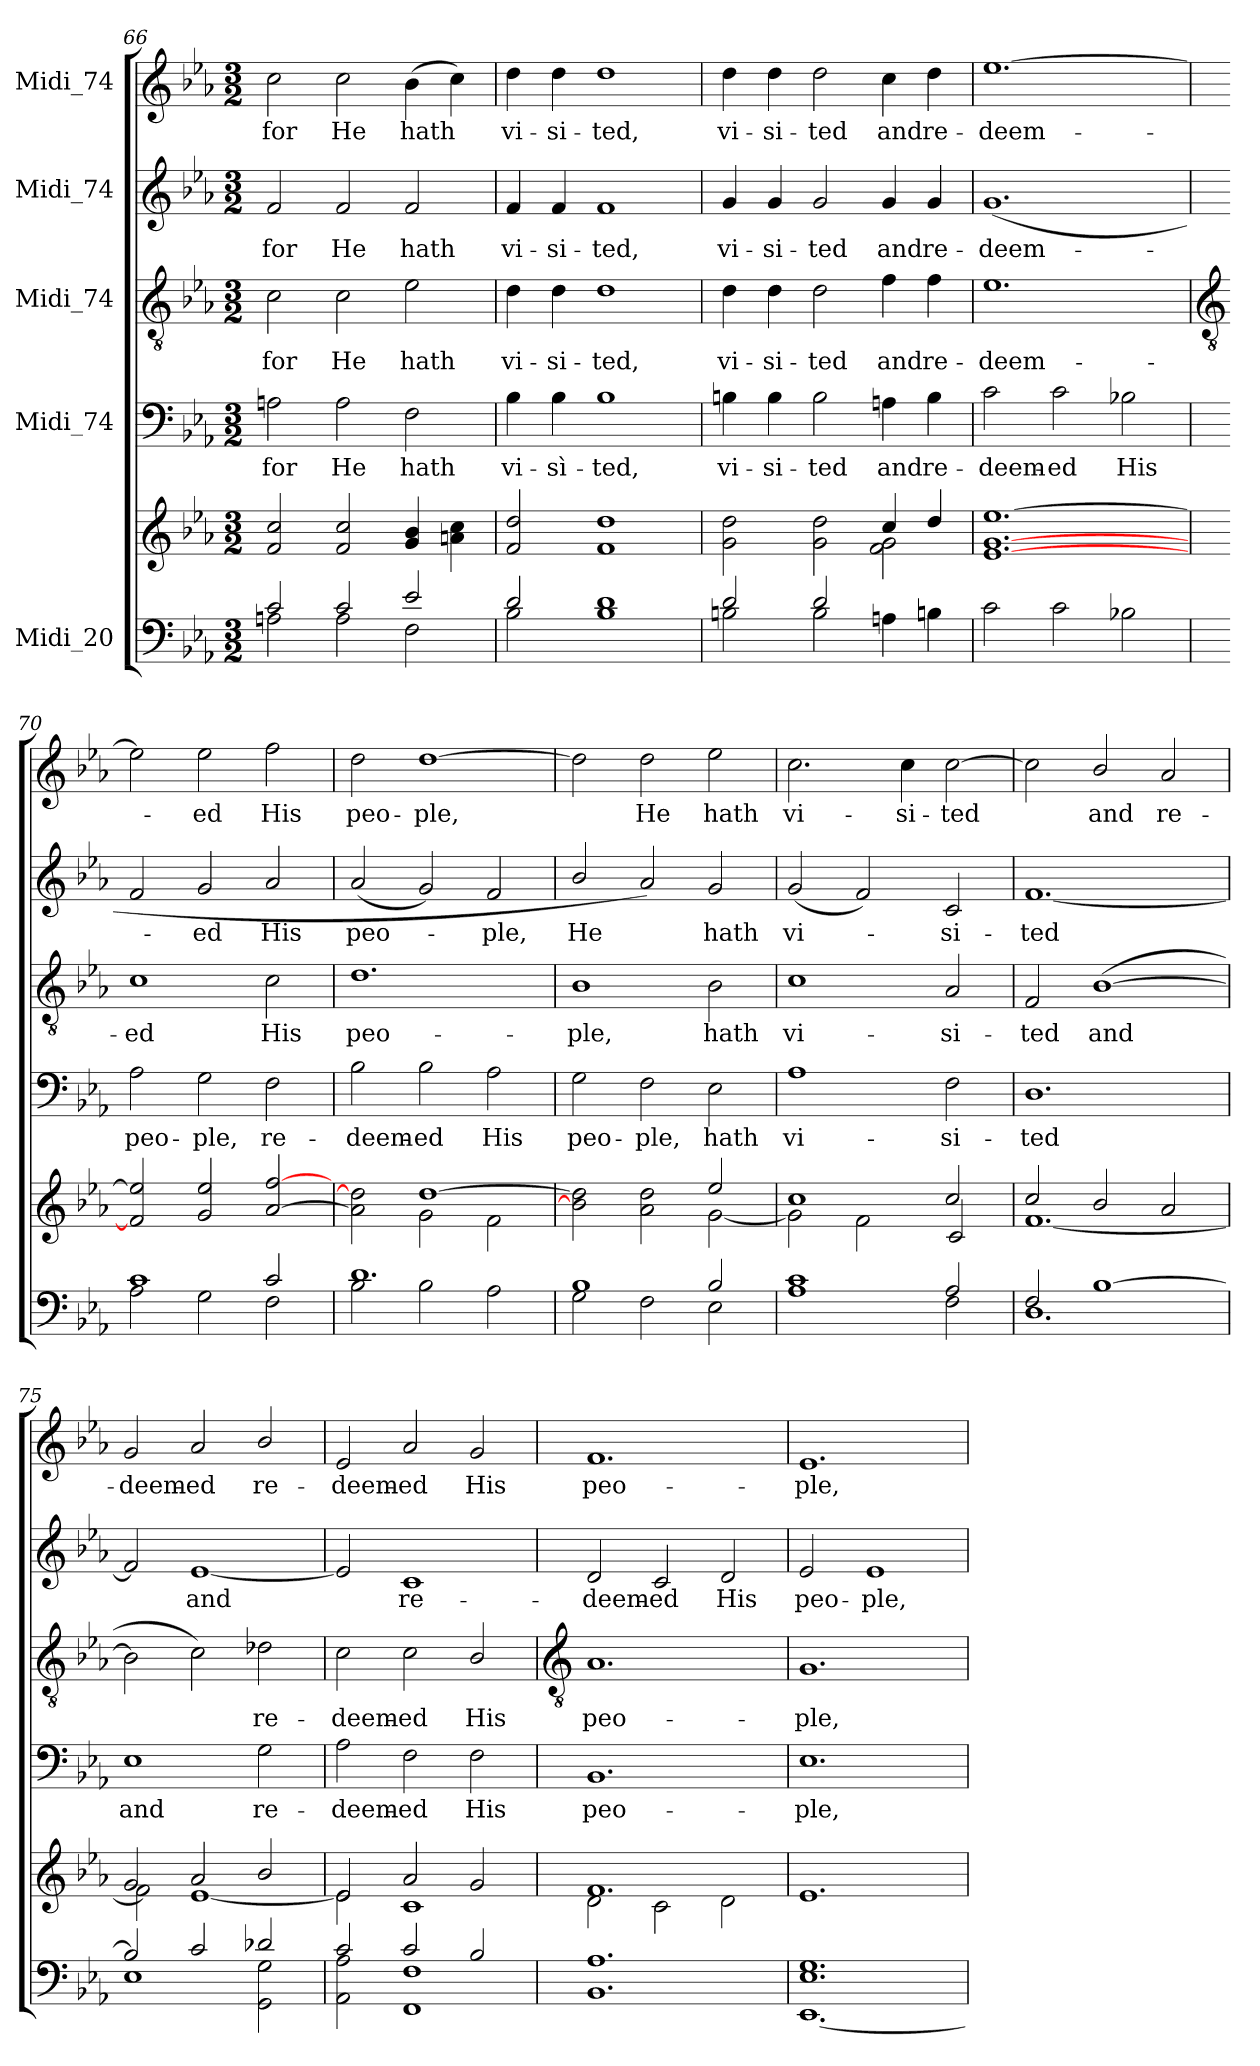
**kern	**kern	**kern	**text	**kern	**text	**kern	**text	**kern	**text
*part5	*part5	*part4	*part4	*part3	*part3	*part2	*part2	*part1	*part1
*staff6	*staff5	*staff4	*staff4	*staff3	*staff3	*staff2	*staff2	*staff1	*staff1
*I"Midi_20	*	*I"Midi_74	*	*I"Midi_74	*	*I"Midi_74	*	*I"Midi_74	*
*clefF4	*clefG2	*clefF4	*	*clefGv2	*	*clefG2	*	*clefG2	*
*k[b-e-a-]	*k[b-e-a-]	*k[b-e-a-]	*	*k[b-e-a-]	*	*k[b-e-a-]	*	*k[b-e-a-]	*
*E-:	*E-:	*E-:	*	*E-:	*	*E-:	*	*E-:	*
*M3/2	*M3/2	*M3/2	*	*M3/2	*	*M3/2	*	*M3/2	*
=66	=66	=66	=66	=66	=66	=66	=66	=66	=66
*^	*^	*	*	*	*	*	*	*	*
!	!	!	!	!	!LO:LY:b	!	!LO:LY:b	!	!LO:LY:b	!	!LO:LY:b
2c/	2An\	2f 2cc	2ryy	2An	for	2c	for	2f	for	2cc	for
!	!	!	!	!	!LO:LY:b	!	!LO:LY:b	!	!LO:LY:b	!	!LO:LY:b
2c/	2A\	2f 2cc	2ryy	2A	He	2c	He	2f	He	2cc	He
!	!	!	!	!	!LO:LY:b	!	!LO:LY:b	!	!LO:LY:b	!	!LO:LY:b
2e-/	2F\	4g 4b-	2ryy	2F	hath	2e-	hath	2f	hath	(>4b-	hath
.	.	4an 4cc	.	.	.	.	.	.	.	4cc)	.
=67	=67	=67	=67	=67	=67	=67	=67	=67	=67	=67	=67
!	!	!	!	!	!LO:LY:b	!	!LO:LY:b	!	!LO:LY:b	!	!LO:LY:b
2d/	2B-\	2f 2dd	2ryy	4B-	vi-	4d	vi-	4f	vi-	4dd	vi-
!	!	!	!	!	!LO:LY:b	!	!LO:LY:b	!	!LO:LY:b	!	!LO:LY:b
.	.	.	.	4B-	-sì-	4d	-si-	4f	-si-	4dd	-si-
!	!	!	!	!	!LO:LY:b	!	!LO:LY:b	!	!LO:LY:b	!	!LO:LY:b
1d/	1B-\	1dd	1f\	1B-	-ted,	1d	-ted,	1f	-ted,	1dd	-ted,
=68	=68	=68	=68	=68	=68	=68	=68	=68	=68	=68	=68
!	!	!	!	!	!LO:LY:b	!	!LO:LY:b	!	!LO:LY:b	!	!LO:LY:b
2d/	2Bn\	2g 2dd	2ryy	4Bn	vi--	4d	vi-	4g	vi-	4dd	vi-
!	!	!	!	!	!LO:LY:b	!	!LO:LY:b	!	!LO:LY:b	!	!LO:LY:b
.	.	.	.	4B	-si-	4d	-si-	4g	-si-	4dd	-si-
!	!	!	!	!	!LO:LY:b	!	!LO:LY:b	!	!LO:LY:b	!	!LO:LY:b
2d/	2B\	2g 2dd	2ryy	2B	-ted	2d	-ted	2g	-ted	2dd	-ted
!	!	!	!	!	!LO:LY:b	!	!LO:LY:b	!	!LO:LY:b	!	!LO:LY:b
4An\	2ryy	4cc/	2f\ 2g\	4An	and	4f	and	4g	and	4cc	and
!	!	!	!	!	!LO:LY:b	!	!LO:LY:b	!	!LO:LY:b	!	!LO:LY:b
4Bn\	.	4dd/	.	4B	re-	4f	re-	4g	re-	4dd	re-
=69	=69	=69	=69	=69	=69	=69	=69	=69	=69	=69	=69
!LO:N:vis=1	!	!	!LO:N:vis=1	!	!LO:LY:b	!	!LO:LY:b	!	!LO:LY:b	!	!LO:LY:b
1.ryy	2c\	[1.e- [1.g [1.ee-	1.ryy	2c	-deem-	1.e-	-deem-	(<1.g	-deem-	[1.ee-	-deem-
!	!	!	!	!	!LO:LY:b	!	!	!	!	!	!
.	2c\	.	.	2c	-ed	.	.	.	.	.	.
!	!	!	!	!	!LO:LY:b	!	!	!	!	!	!
.	2B-X\	.	.	2B-X	His	.	.	.	.	.	.
!!LO:LB:g=z
=70	=70	=70	=70	=70	=70	=70	=70	=70	=70	=70	=70
*	*	*	*	*	*	*clefGv2	*	*	*	*	*
!	!	!	!LO:N:vis=1	!	!LO:LY:b	!	!LO:LY:b	!	!	!	!
1c/	2A-\	2f] 2ee-]	1.ryy	2A-	peo-	1c	-ed	2f	.	2ee-]	.
!	!	!	!	!	!LO:LY:b	!	!	!	!LO:LY:b	!	!LO:LY:b
.	2G\	2g 2ee-	.	2G	-ple,	.	.	2g	ed	2ee-	ed
!	!	!	!	!	!LO:LY:b	!	!LO:LY:b	!	!LO:LY:b	!	!LO:LY:b
2c/	2F\	[2a- [2ff	.	2F	re-	2c	His	2a-	His	2ff	His
=71	=71	=71	=71	=71	=71	=71	=71	=71	=71	=71	=71
!	!	!	!	!	!LO:LY:b	!	!LO:LY:b	!	!LO:LY:b	!	!LO:LY:b
1.d/	2B-\	2a-] 2dd]	2ryy	2B-	-deem-	1.d	peo-	(<2a-	peo-	2dd	peo-
!	!	!	!	!	!LO:LY:b	!	!	!	!	!	!LO:LY:b
.	2B-\	[1dd	2g\	2B-	-ed	.	.	2g)	.	[1dd	-ple,
!	!	!	!	!	!LO:LY:b	!	!	!	!LO:LY:b	!	!
.	2A-\	.	2f\	2A-	His	.	.	2f	ple,	.	.
=72	=72	=72	=72	=72	=72	=72	=72	=72	=72	=72	=72
!	!	!	!	!	!LO:LY:b	!	!LO:LY:b	!	!LO:LY:b	!	!
1B-/	2G\	2b-] 2dd]	2ryy	2G	peo-	1B-	-ple,	2b-/	He	2dd]	.
!	!	!	!	!	!LO:LY:b	!	!	!	!	!	!LO:LY:b
.	2F\	2a- 2dd	2ryy	2F	-ple,	.	.	2a-)	.	2dd	He
!	!	!	!	!	!LO:LY:b	!	!LO:LY:b	!	!LO:LY:b	!	!LO:LY:b
2B-/	2E-\	2ee-	[2g\	2E-	hath	2B-	hath	2g	hath	2ee-	hath
=73	=73	=73	=73	=73	=73	=73	=73	=73	=73	=73	=73
!	!	!	!	!	!LO:LY:b	!	!LO:LY:b	!	!LO:LY:b	!	!LO:LY:b
1c/	1A-\	1cc	2g\]	1A-	vi-	1c	vi-	(<2g	vi-	2.cc	vi-
.	.	.	2f\	.	.	.	.	2f)	.	.	.
!	!	!	!	!	!	!	!	!	!	!	!LO:LY:b
.	.	.	.	.	.	.	.	.	.	4cc	-si-
!	!	!	!	!	!LO:LY:b	!	!LO:LY:b	!	!LO:LY:b	!	!LO:LY:b
2A-/	2F\	2cc/	2c/	2F	-si-	2A-	-si-	2c	si-	[2cc	-ted
=74	=74	=74	=74	=74	=74	=74	=74	=74	=74	=74	=74
!	!	!	!	!	!LO:LY:b	!	!LO:LY:b	!	!LO:LY:b	!	!
2F/	1.D\	2cc/	[1.f\	1.D	-ted	2F	-ted	[1.f	-ted	2cc]	.
!	!	!	!	!	!	!	!LO:LY:b	!	!	!	!LO:LY:b
[1B-/	.	2b-/	.	.	.	(>[1B-	and	.	.	2b-/	and
!	!	!	!	!	!	!	!	!	!	!	!LO:LY:b
.	.	2a-	.	.	.	.	.	.	.	2a-	re-
=75	=75	=75	=75	=75	=75	=75	=75	=75	=75	=75	=75
!	!	!	!	!	!LO:LY:b	!	!	!	!	!	!LO:LY:b
2B-/]	1E-\	2g	2f\]	1E-	and	2B-]	.	2f]	.	2g	-deem-
!	!	!	!	!	!	!	!	!	!LO:LY:b	!	!LO:LY:b
2c/	.	2a-	[1e-\	.	.	2c)	.	[1e-	and	2a-	-ed
!	!	!	!	!	!LO:LY:b	!	!LO:LY:b	!	!	!	!LO:LY:b
2d-X/	2GG\ 2G\	2b-/	.	2G	re-	2d-X	re-	.	.	2b-/	re-
=76	=76	=76	=76	=76	=76	=76	=76	=76	=76	=76	=76
!	!	!	!	!	!LO:LY:b	!	!LO:LY:b	!	!	!	!LO:LY:b
2c/	2AA-\ 2A-\	2e-	2e-\]	2A-	-deem-	2c	-deem-	2e-]	.	2e-	-deem-
!	!	!	!	!	!LO:LY:b	!	!LO:LY:b	!	!LO:LY:b	!	!LO:LY:b
2c/	1FF\ 1F\	2a-	1c\	2F	-ed	2c	-ed	1c	re-	2a-	-ed
!	!	!	!	!	!LO:LY:b	!	!LO:LY:b	!	!	!	!LO:LY:b
2B-/	.	2g	.	2F	His	2B-/	His	.	.	2g	His
!!LO:LB:g=z
=77	=77	=77	=77	=77	=77	=77	=77	=77	=77	=77	=77
*	*	*	*	*	*	*clefGv2	*	*	*	*	*
!	!LO:N:vis=1	!	!	!	!LO:LY:b	!	!LO:LY:b	!	!LO:LY:b	!	!LO:LY:b
1.BB-/ 1.A-/	1.ryy	1.f	2d\	1.BB-	peo-	1.A-	peo-	2d	-deem-	1.f	peo-
!	!	!	!	!	!	!	!	!	!LO:LY:b	!	!
.	.	.	2c\	.	.	.	.	2c	-ed	.	.
!	!	!	!	!	!	!	!	!	!LO:LY:b	!	!
.	.	.	2d\	.	.	.	.	2d	His	.	.
=78	=78	=78	=78	=78	=78	=78	=78	=78	=78	=78	=78
!	!	!	!LO:N:vis=1	!	!LO:LY:b	!	!LO:LY:b	!	!LO:LY:b	!	!LO:LY:b
1.E-/ 1.G/	[1.EE-\	1.e-	1.ryy	1.E-	-ple,	1.G	-ple,	2e-	peo-	1.e-	-ple,
!	!	!	!	!	!	!	!	!	!LO:LY:b	!	!
.	.	.	.	.	.	.	.	1e-	-ple,	.	.
*v	*v	*	*	*	*	*	*	*	*	*	*
*	*v	*v	*	*	*	*	*	*	*	*
=	=	=	=	=	=	=	=	=	=
*-	*-	*-	*-	*-	*-	*-	*-	*-	*-
